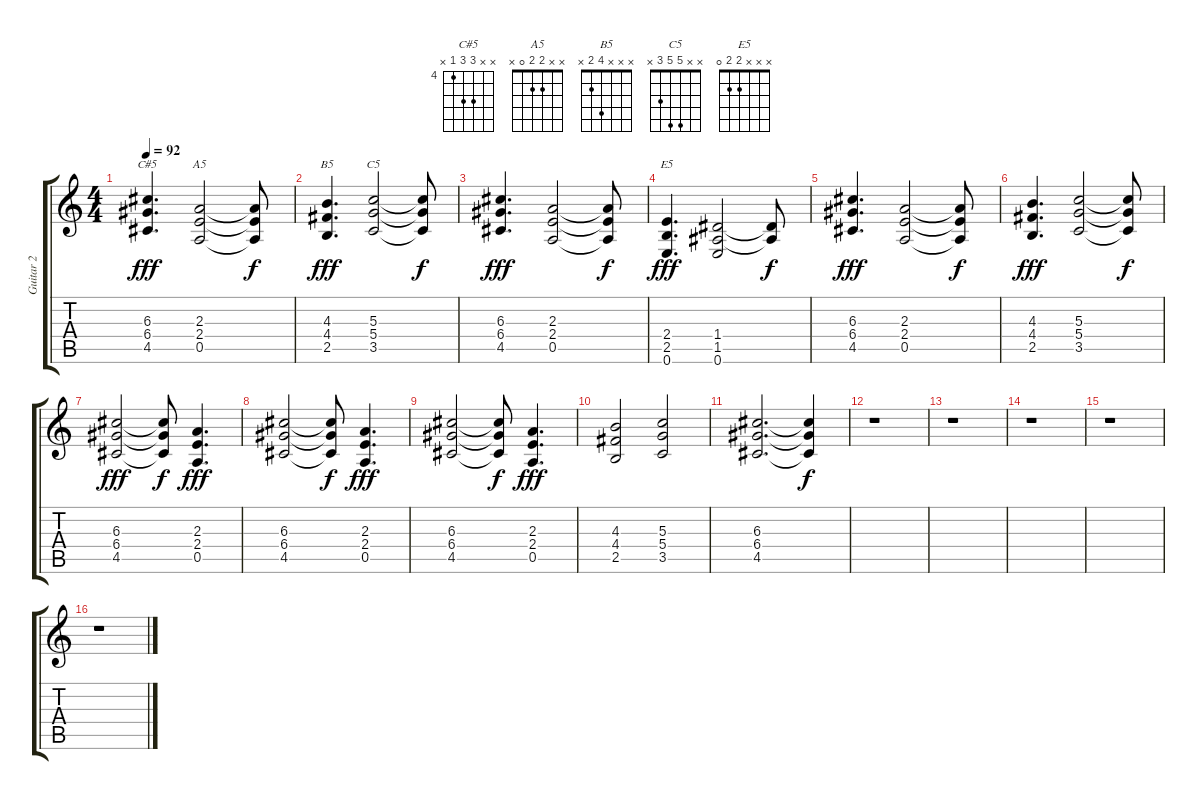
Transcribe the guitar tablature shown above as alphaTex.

\track ("Guitar 2" "Guitar 2") {instrument distortionguitar}
\staff {score tabs}
\tuning (E4 B3 G3 D3 A2 E2) {hide}
\chord ("C#5" x x 6 6 4 x) {firstfret 4}
\chord ("A5" x x 2 2 0 x)
\chord ("B5" x x x 4 2 x)
\chord ("C5" x x 5 5 3 x)
\chord ("E5" x x x 2 2 0)
\ts (4 4)
\tempo 92
\clef g2
\ks c
(6.3 6.4 4.5).4{d ch "C#5" dy fff} (2.3 2.4 0.5).2{ch "A5"} (2.3{t} 2.4{t} 0.5{t}).8{dy f} |
(4.3 4.4 2.5).4{d ch "B5" dy fff} (5.3 5.4 3.5).2{ch "C5"} (5.3{t} 5.4{t} 3.5{t}).8{dy f} |
(6.3 6.4 4.5).4{d dy fff} (2.3 2.4 0.5).2 (2.3{t} 2.4{t} 0.5{t}).8{dy f} |
(2.4 2.5 0.6).4{d ch "E5" dy fff} (1.4 1.5 0.6).2 (1.4{t} 1.5{t}).8{dy f} |
(6.3 6.4 4.5).4{d dy fff} (2.3 2.4 0.5).2 (2.3{t} 2.4{t} 0.5{t}).8{dy f} |
(4.3 4.4 2.5).4{d dy fff} (5.3 5.4 3.5).2 (5.3{t} 5.4{t} 3.5{t}).8{dy f} |
(6.3 6.4 4.5).2{dy fff} (6.3{t} 6.4{t} 4.5{t}).8{dy f} (2.3 2.4 0.5).4{d dy fff} |
(6.3 6.4 4.5).2 (6.3{t} 6.4{t} 4.5{t}).8{dy f} (2.3 2.4 0.5).4{d dy fff} |
(6.3 6.4 4.5).2 (6.3{t} 6.4{t} 4.5{t}).8{dy f} (2.3 2.4 0.5).4{d dy fff} |
(4.3 4.4 2.5).2 (5.3 5.4 3.5).2 |
(6.3 6.4 4.5).2{d} (6.3{t} 6.4{t} 4.5{t}).4{dy f} |
r.1 |
r.1 |
r.1 |
r.1 |
r.1
